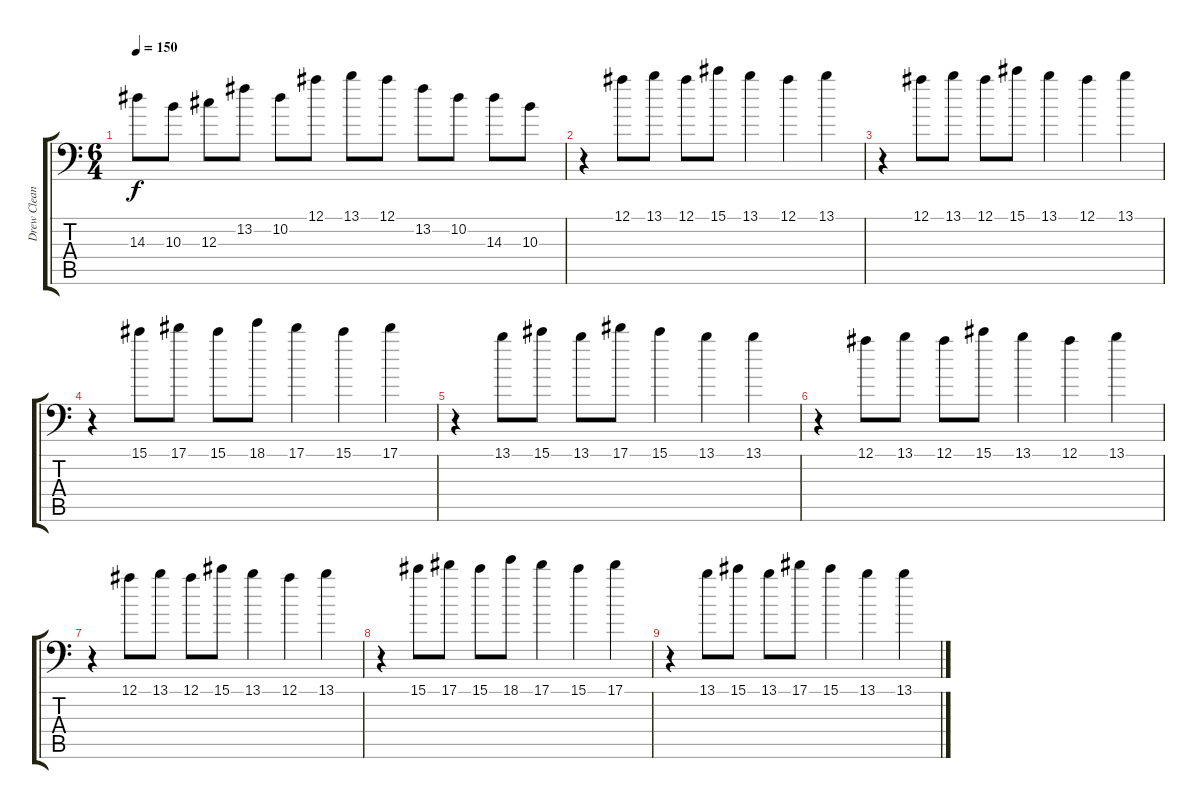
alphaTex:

\track ("Drew Clean" "Drew Clean") {instrument electricguitarclean}
\staff {score tabs}
\tuning (Bb3 F3 Db3 Ab2 Eb2 Ab1) {hide}
\ts (6 4)
\tempo 150
\clef f4
\ks c
14.3.8{dy f} 10.3.8 12.3.8 13.2.8 10.2.8 12.1.8 13.1.8 12.1.8 13.2.8 10.2.8 14.3.8 10.3.8 |
r.4 12.1.8 13.1.8 12.1.8 15.1.8 13.1.4 12.1.4 13.1.4 |
r.4 12.1.8 13.1.8 12.1.8 15.1.8 13.1.4 12.1.4 13.1.4 |
r.4 15.1.8 17.1.8 15.1.8 18.1.8 17.1.4 15.1.4 17.1.4 |
r.4 13.1.8 15.1.8 13.1.8 17.1.8 15.1.4 13.1.4 13.1.4 |
r.4 12.1.8 13.1.8 12.1.8 15.1.8 13.1.4 12.1.4 13.1.4 |
r.4 12.1.8 13.1.8 12.1.8 15.1.8 13.1.4 12.1.4 13.1.4 |
r.4 15.1.8 17.1.8 15.1.8 18.1.8 17.1.4 15.1.4 17.1.4 |
r.4 13.1.8 15.1.8 13.1.8 17.1.8 15.1.4 13.1.4 13.1.4
